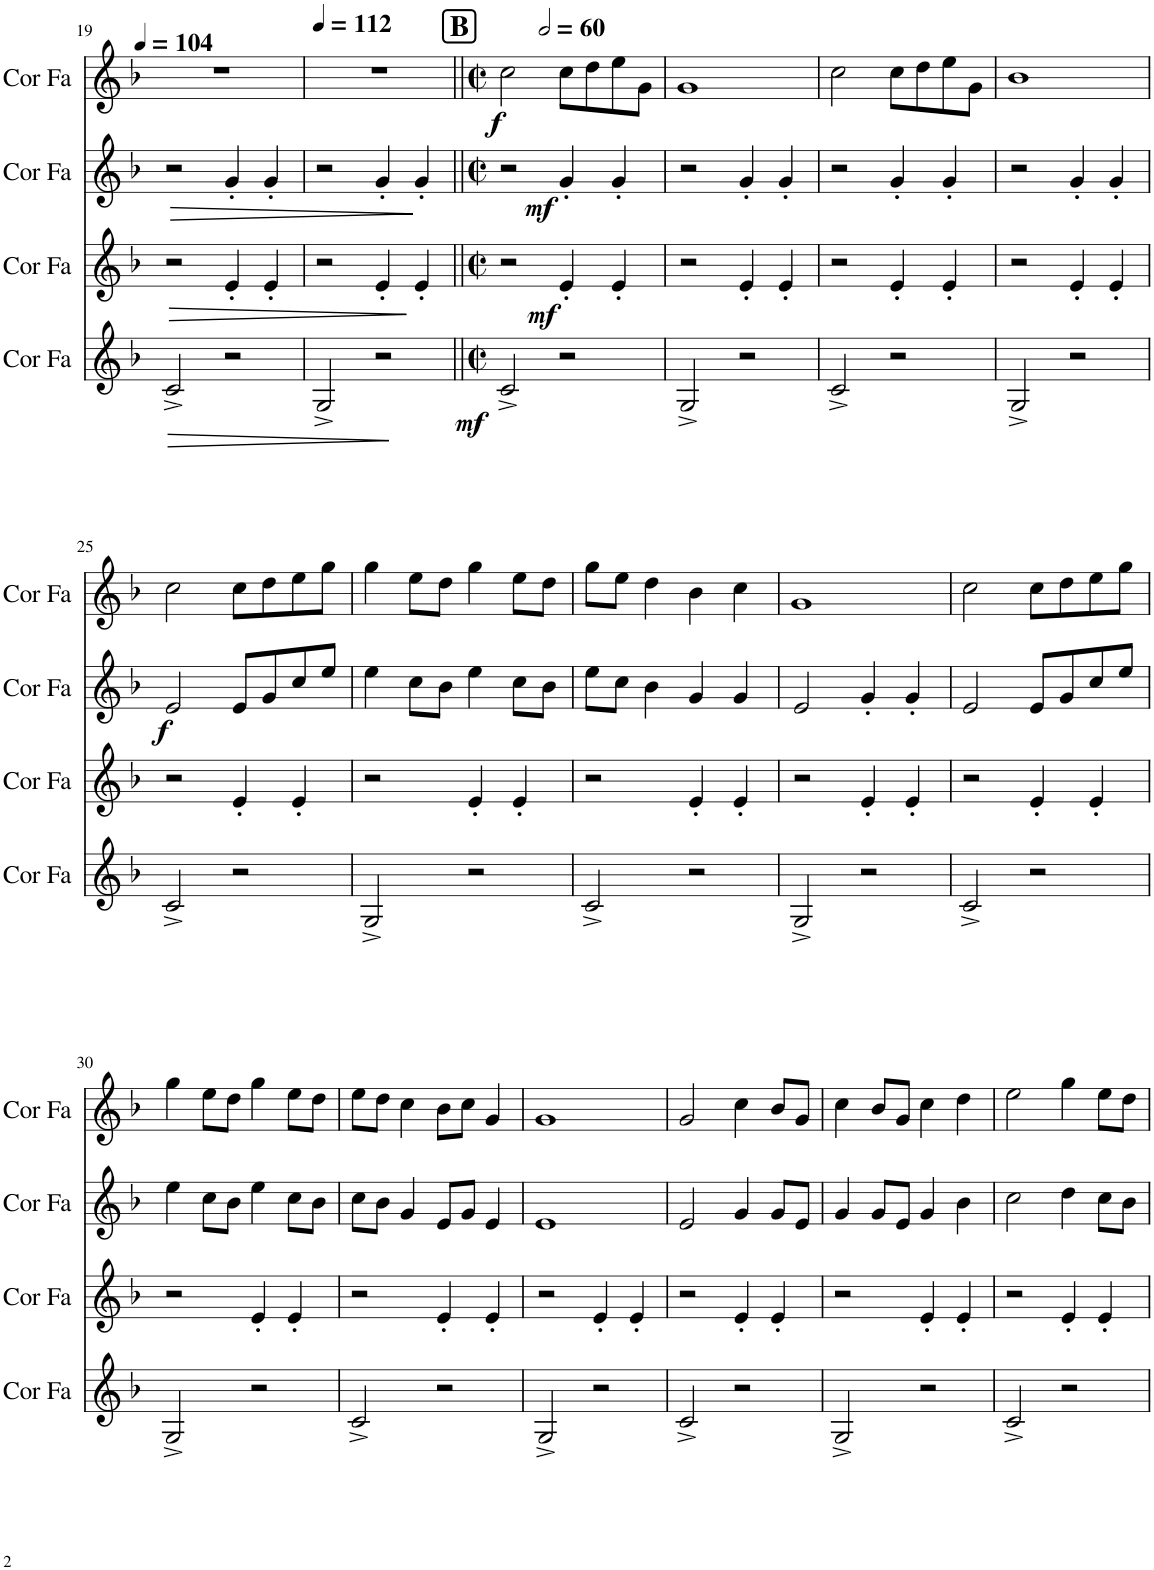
**kern	**dynam	**kern	**dynam	**kern	**dynam	**kern	**dynam
*part4	*part4	*part3	*part3	*part2	*part2	*part1	*part1
*staff4	*staff4	*staff3	*staff3	*staff2	*staff2	*staff1	*staff1
*I"Cor en Fa	*	*I"Cor en Fa	*	*I"Cor en Fa	*	*I"Cor en Fa	*
*I'Cor Fa	*	*I'Cor Fa	*	*I'Cor Fa	*	*I'Cor Fa	*
!!LO:PB:g=z
*clefG2	*	*clefG2	*	*clefG2	*	*clefG2	*
*Trd4c7	*	*Trd4c7	*	*Trd4c7	*	*Trd4c7	*
*k[b-]	*	*k[b-]	*	*k[b-]	*	*k[b-]	*
*M4/4	*	*M4/4	*	*M4/4	*	*M4/4	*
*MM104	*	*MM104	*	*MM104	*	*MM104	*
=19	=19	=19	=19	=19	=19	=19	=19
!	!LO:HP:b	!	!LO:HP:b	!	!LO:HP:b	!	!
2c^/	>	2r	>	2r	>	1r	.
2r	.	4e'/	.	4g'/	.	.	.
.	.	4e'/	.	4g'/	.	.	.
.	]	.	]	.	]	.	.
=20	=20	=20	=20	=20	=20	=20	=20
*	*	*	*	*	*	*MM112	*
2G^/	.	2r	.	2r	.	1r	.
2r	.	4e'/	.	4g'/	.	.	.
.	.	4e'/	.	4g'/	.	.	.
=21||	=21||	=21||	=21||	=21||	=21||	=21||	=21||
!!LO:REH:place=s1:a:B:cj:fs=14:t=B
*M2/2	*	*M2/2	*	*M2/2	*	*M2/2	*
*met(c|)	*	*met(c|)	*	*met(c|)	*	*met(c|)	*
*	*	*	*	*	*	*MM120	*
!	!LO:DY:b	!	!	!	!	!	!LO:DY:b
2c^/	mf	2r	.	2r	.	2cc\	f
!	!	!	!LO:DY:b	!	!LO:DY:b	!	!
2r	.	4e'/	mf	4g'/	mf	8cc\L	.
.	.	.	.	.	.	8dd\	.
.	.	4e'/	.	4g'/	.	8ee\	.
.	.	.	.	.	.	8g\J	.
=22	=22	=22	=22	=22	=22	=22	=22
2G^/	.	2r	.	2r	.	1g	.
2r	.	4e'/	.	4g'/	.	.	.
.	.	4e'/	.	4g'/	.	.	.
=23	=23	=23	=23	=23	=23	=23	=23
2c^/	.	2r	.	2r	.	2cc\	.
2r	.	4e'/	.	4g'/	.	8cc\L	.
.	.	.	.	.	.	8dd\	.
.	.	4e'/	.	4g'/	.	8ee\	.
.	.	.	.	.	.	8g\J	.
=24	=24	=24	=24	=24	=24	=24	=24
2G^/	.	2r	.	2r	.	1b-	.
2r	.	4e'/	.	4g'/	.	.	.
.	.	4e'/	.	4g'/	.	.	.
!!LO:LB:g=z
=25	=25	=25	=25	=25	=25	=25	=25
!	!	!	!	!	!LO:DY:b	!	!
2c^/	.	2r	.	2e/	f	2cc\	.
2r	.	4e'/	.	8e/L	.	8cc\L	.
.	.	.	.	8g/	.	8dd\	.
.	.	4e'/	.	8cc/	.	8ee\	.
.	.	.	.	8ee/J	.	8gg\J	.
=26	=26	=26	=26	=26	=26	=26	=26
2G^/	.	2r	.	4ee\	.	4gg\	.
.	.	.	.	8cc\L	.	8ee\L	.
.	.	.	.	8b-\J	.	8dd\J	.
2r	.	4e'/	.	4ee\	.	4gg\	.
.	.	4e'/	.	8cc\L	.	8ee\L	.
.	.	.	.	8b-\J	.	8dd\J	.
=27	=27	=27	=27	=27	=27	=27	=27
2c^/	.	2r	.	8ee\L	.	8gg\L	.
.	.	.	.	8cc\J	.	8ee\J	.
.	.	.	.	4b-\	.	4dd\	.
2r	.	4e'/	.	4g/	.	4b-\	.
.	.	4e'/	.	4g/	.	4cc\	.
=28	=28	=28	=28	=28	=28	=28	=28
2G^/	.	2r	.	2e/	.	1g	.
2r	.	4e'/	.	4g'/	.	.	.
.	.	4e'/	.	4g'/	.	.	.
=29	=29	=29	=29	=29	=29	=29	=29
2c^/	.	2r	.	2e/	.	2cc\	.
2r	.	4e'/	.	8e/L	.	8cc\L	.
.	.	.	.	8g/	.	8dd\	.
.	.	4e'/	.	8cc/	.	8ee\	.
.	.	.	.	8ee/J	.	8gg\J	.
!!LO:LB:g=z
=30	=30	=30	=30	=30	=30	=30	=30
2G^/	.	2r	.	4ee\	.	4gg\	.
.	.	.	.	8cc\L	.	8ee\L	.
.	.	.	.	8b-\J	.	8dd\J	.
2r	.	4e'/	.	4ee\	.	4gg\	.
.	.	4e'/	.	8cc\L	.	8ee\L	.
.	.	.	.	8b-\J	.	8dd\J	.
=31	=31	=31	=31	=31	=31	=31	=31
2c^/	.	2r	.	8cc\L	.	8ee\L	.
.	.	.	.	8b-\J	.	8dd\J	.
.	.	.	.	4g/	.	4cc\	.
2r	.	4e'/	.	8e/L	.	8b-\L	.
.	.	.	.	8g/J	.	8cc\J	.
.	.	4e'/	.	4e/	.	4g/	.
=32	=32	=32	=32	=32	=32	=32	=32
2G^/	.	2r	.	1e	.	1g	.
2r	.	4e'/	.	.	.	.	.
.	.	4e'/	.	.	.	.	.
=33	=33	=33	=33	=33	=33	=33	=33
2c^/	.	2r	.	2e/	.	2g/	.
2r	.	4e'/	.	4g/	.	4cc\	.
.	.	4e'/	.	8g/L	.	8b-/L	.
.	.	.	.	8e/J	.	8g/J	.
=34	=34	=34	=34	=34	=34	=34	=34
2G^/	.	2r	.	4g/	.	4cc\	.
.	.	.	.	8g/L	.	8b-/L	.
.	.	.	.	8e/J	.	8g/J	.
2r	.	4e'/	.	4g/	.	4cc\	.
.	.	4e'/	.	4b-\	.	4dd\	.
=35	=35	=35	=35	=35	=35	=35	=35
2c^/	.	2r	.	2cc\	.	2ee\	.
2r	.	4e'/	.	4dd\	.	4gg\	.
.	.	4e'/	.	8cc\L	.	8ee\L	.
.	.	.	.	8b-\J	.	8dd\J	.
=	=	=	=	=	=	=	=
*-	*-	*-	*-	*-	*-	*-	*-
